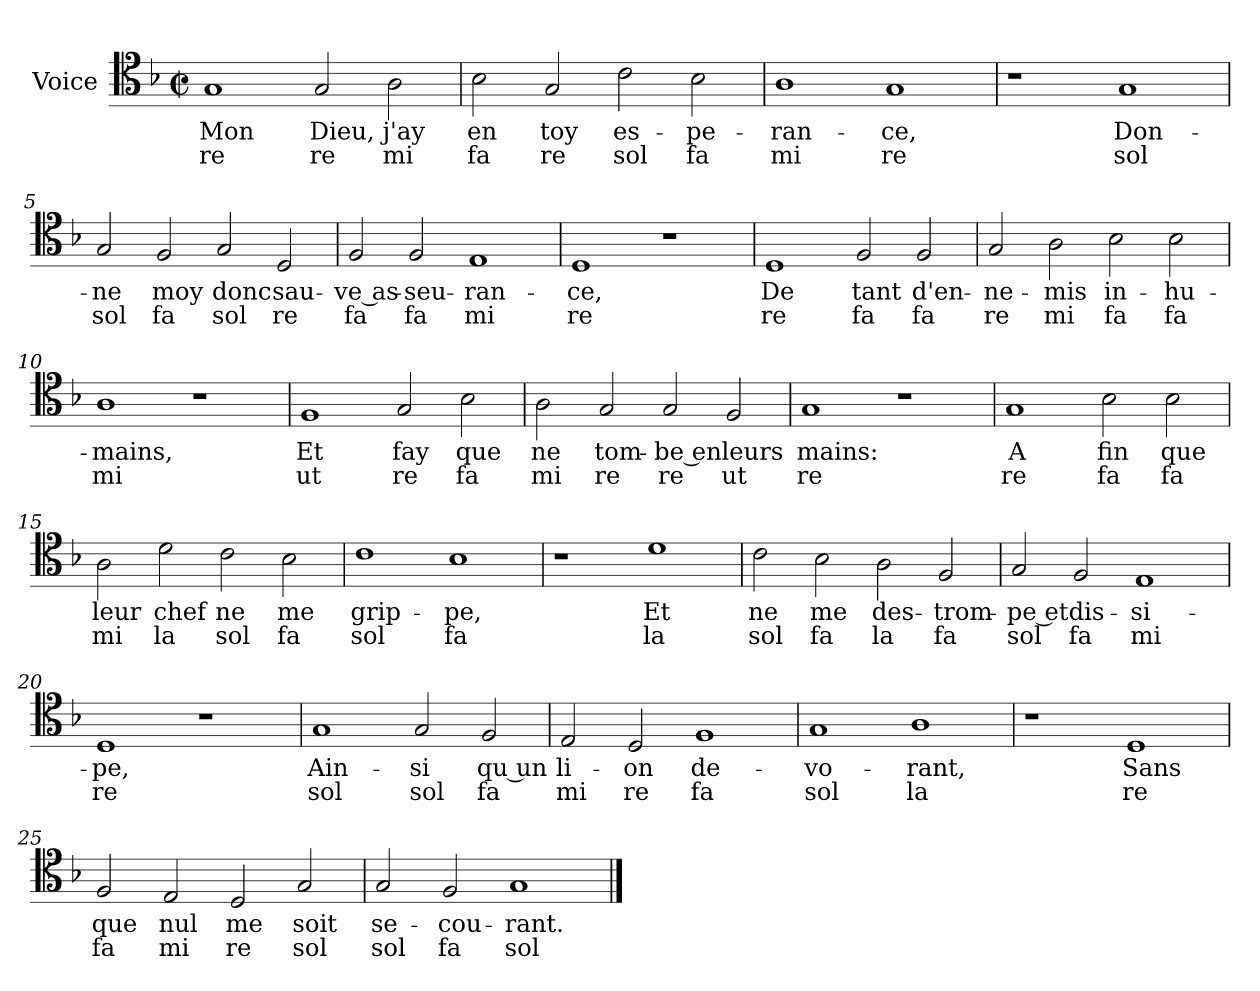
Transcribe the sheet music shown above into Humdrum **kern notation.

**kern	**text	**text
*part1	*part1	*part1
*staff1	*staff1	*staff1
*I"Voice	*	*
*I'Vo.	*	*
*clefC4	*	*
*k[b-]	*	*
*M4/2	*	*
*met(c|)	*	*
=1	=1	=1
1G	Mon	re
2G/	Dieu,	re
2A\	j'ay	mi
=2	=2	=2
2B-\	en	fa
2G/	toy	re
2c\	es-	sol
2B-\	-pe-	fa
=3	=3	=3
1A	-ran-	mi
1G	-ce,	re
=4	=4	=4
1r	.	.
1G	Don-	sol
=5	=5	=5
2G/	-ne	sol
2F/	moy	fa
2G/	donc	sol
2D/	sau-	re
=6	=6	=6
2F/	-ve as-	fa
2F/	-seu-	fa
1E	-ran-	mi
=7	=7	=7
1D	-ce,	re
1r	.	.
=8	=8	=8
1D	De	re
2F/	tant	fa
2F/	d'en-	fa
=9	=9	=9
2G/	-ne-	re
2A\	-mis	mi
2B-\	in-	fa
2B-\	-hu-	fa
=10	=10	=10
1A	-mains,	mi
1r	.	.
=11	=11	=11
1F	Et	ut
2G/	fay	re
2B-\	que	fa
=12	=12	=12
2A\	ne	mi
2G/	tom-	re
2G/	-be en	re
2F/	leurs	ut
=13	=13	=13
1G	mains:	re
1r	.	.
=14	=14	=14
1G	A	re
2B-\	fin	fa
2B-\	que	fa
=15	=15	=15
2A\	leur	mi
2d\	chef	la
2c\	ne	sol
2B-\	me	fa
=16	=16	=16
1c	grip-	sol
1B-	-pe,	fa
=17	=17	=17
1r	.	.
1d	Et	la
=18	=18	=18
2c\	ne	sol
2B-\	me	fa
2A\	des-	la
2F/	-trom-	fa
=19	=19	=19
2G/	-pe et	sol
2F/	dis-	fa
1E	-si-	mi
=20	=20	=20
1D	-pe,	re
1r	.	.
=21	=21	=21
1G	Ain-	sol
2G/	-si	sol
2F/	qu un	fa
=22	=22	=22
2E/	li-	mi
2D/	-on	re
1F	de-	fa
=23	=23	=23
1G	-vo-	sol
1A	-rant,	la
=24	=24	=24
1r	.	.
1D	Sans	re
=25	=25	=25
2F/	que	fa
2E/	nul	mi
2D/	me	re
2G/	soit	sol
=26	=26	=26
2G/	se-	sol
2F/	-cou-	fa
1G	-rant.	sol
==	==	==
*-	*-	*-
